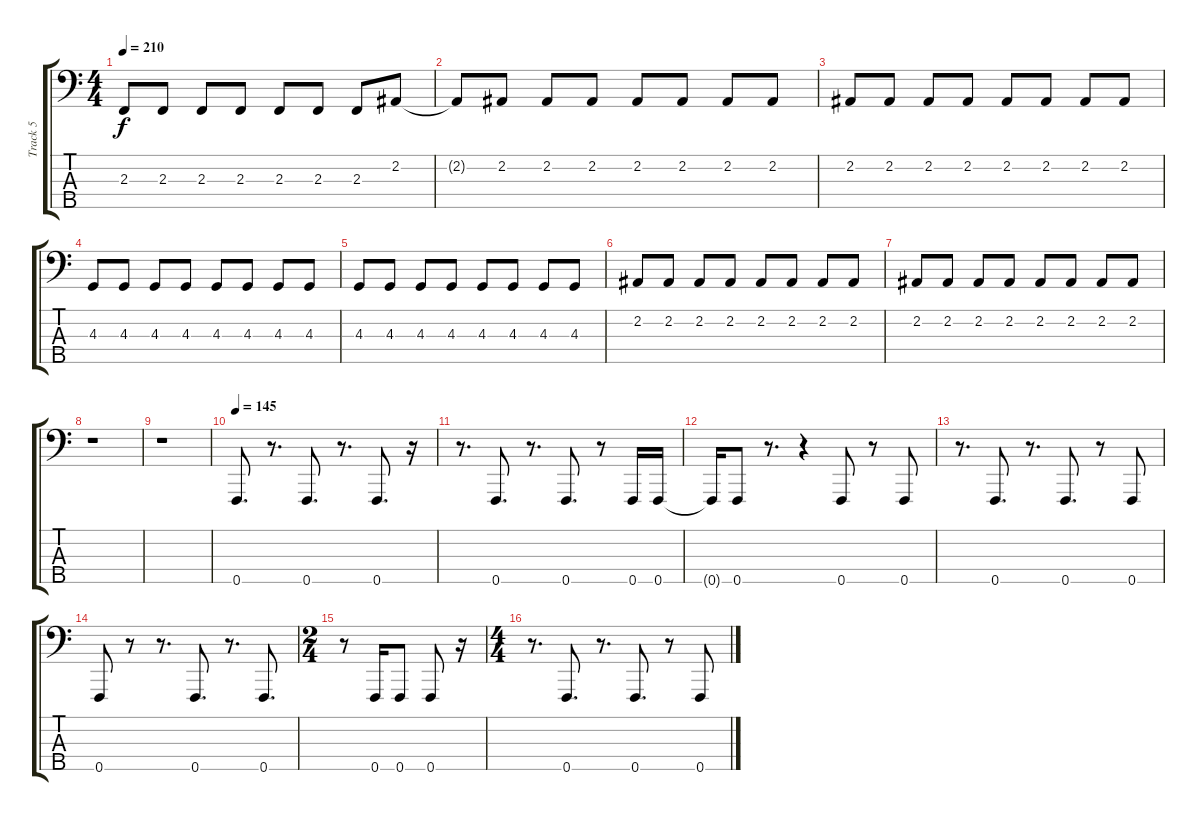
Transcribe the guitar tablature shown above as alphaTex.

\track ("Track 5" "Track 5") {instrument electricbassfinger}
\staff {score tabs}
\tuning (Db2 Ab1 Eb1 Bb0 F0) {hide}
\ts (4 4)
\tempo 210
\clef f4
\ks c
2.3.8{dy f} 2.3.8 2.3.8 2.3.8 2.3.8 2.3.8 2.3.8 2.2.8 |
2.2{t}.8 2.2.8 2.2.8 2.2.8 2.2.8 2.2.8 2.2.8 2.2.8 |
2.2.8 2.2.8 2.2.8 2.2.8 2.2.8 2.2.8 2.2.8 2.2.8 |
4.3.8 4.3.8 4.3.8 4.3.8 4.3.8 4.3.8 4.3.8 4.3.8 |
4.3.8 4.3.8 4.3.8 4.3.8 4.3.8 4.3.8 4.3.8 4.3.8 |
2.2.8 2.2.8 2.2.8 2.2.8 2.2.8 2.2.8 2.2.8 2.2.8 |
2.2.8 2.2.8 2.2.8 2.2.8 2.2.8 2.2.8 2.2.8 2.2.8 |
r.1 |
r.1 |
\tempo 145
0.5.8{d} r.8{d} 0.5.8{d} r.8{d} 0.5.8{d} r.16 |
r.8{d} 0.5.8{d} r.8{d} 0.5.8{d} r.8 0.5.16 0.5.16 |
0.5{t}.16 0.5.8 r.8{d} r.4 0.5.8 r.8 0.5.8 |
r.8{d} 0.5.8{d} r.8{d} 0.5.8{d} r.8 0.5.8 |
0.5.8 r.8 r.8{d} 0.5.8{d} r.8{d} 0.5.8{d} |
\ts (2 4)
r.8 0.5.16 0.5.8 0.5.8 r.16 |
\ts (4 4)
r.8{d} 0.5.8{d} r.8{d} 0.5.8{d} r.8 0.5.8
